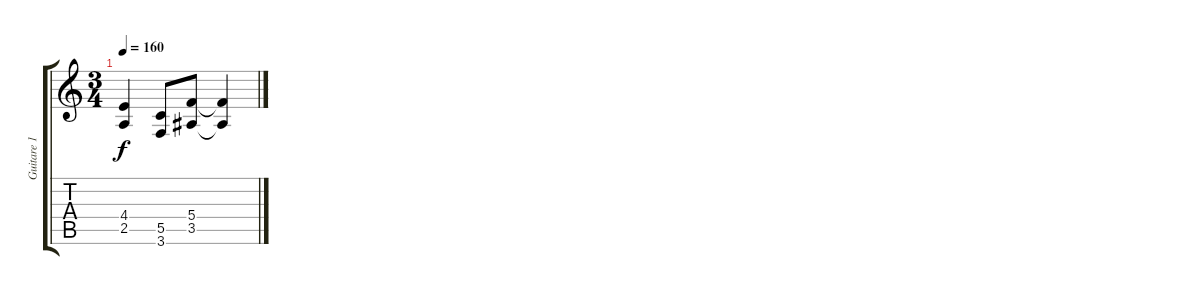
\track ("Guitare 1" "Guitare 1") {instrument distortionguitar}
\staff {score tabs}
\tuning (D4 A3 F3 C3 G2 D2) {hide}
\ts (3 4)
\tempo 160
\clef g2
\ks c
(4.4 2.5).4{dy f} (5.5 3.6).8 (5.4 3.5).8 (5.4{t} 3.5{t}).4
